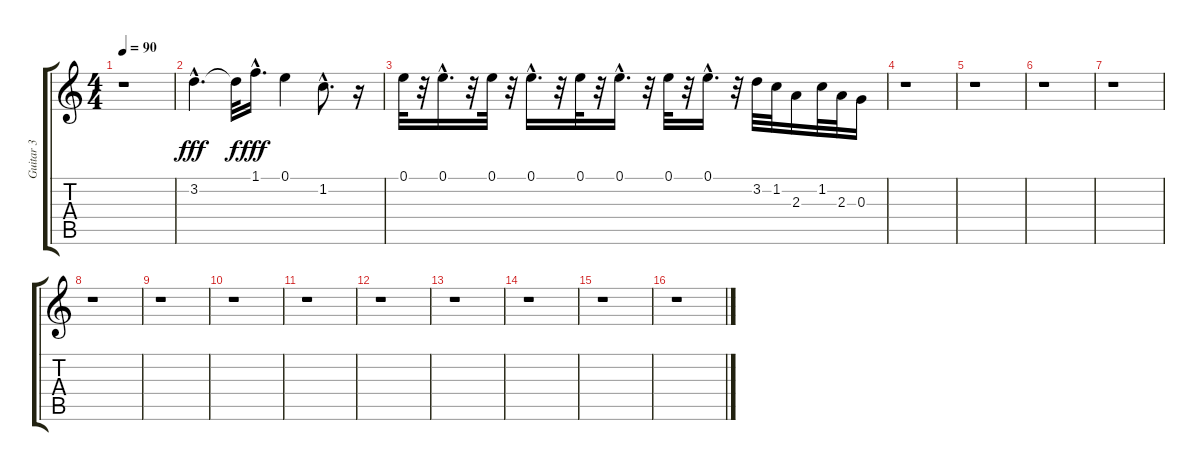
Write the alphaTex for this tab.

\track ("Guitar 3" "Guitar 3") {instrument distortionguitar}
\staff {score tabs}
\tuning (E4 B3 G3 D3 A2 E2) {hide}
\ts (4 4)
\tempo 90
\clef g2
\ks c
r.1{dy fff instrument distortionguitar} |
3.2{hac}.4{d volume 16 balance 12} 3.2{t}.32{dy f} 1.1{hac}.16{d dy fff} 0.1.4 1.2{hac}.8{d} r.16 |
0.1.32 r.32 0.1{hac}.16{d} r.32 0.1.32 r.32 0.1{hac}.16{d} r.32 0.1.32 r.32 0.1{hac}.16{d} r.32 0.1.32 r.32 0.1{hac}.16{d} r.32 3.2.32 1.2.32 2.3.16 1.2.32 2.3.32 0.3.16 |
r.1 |
r.1 |
r.1 |
r.1 |
r.1 |
r.1 |
r.1 |
r.1 |
r.1 |
r.1 |
r.1 |
r.1 |
r.1
